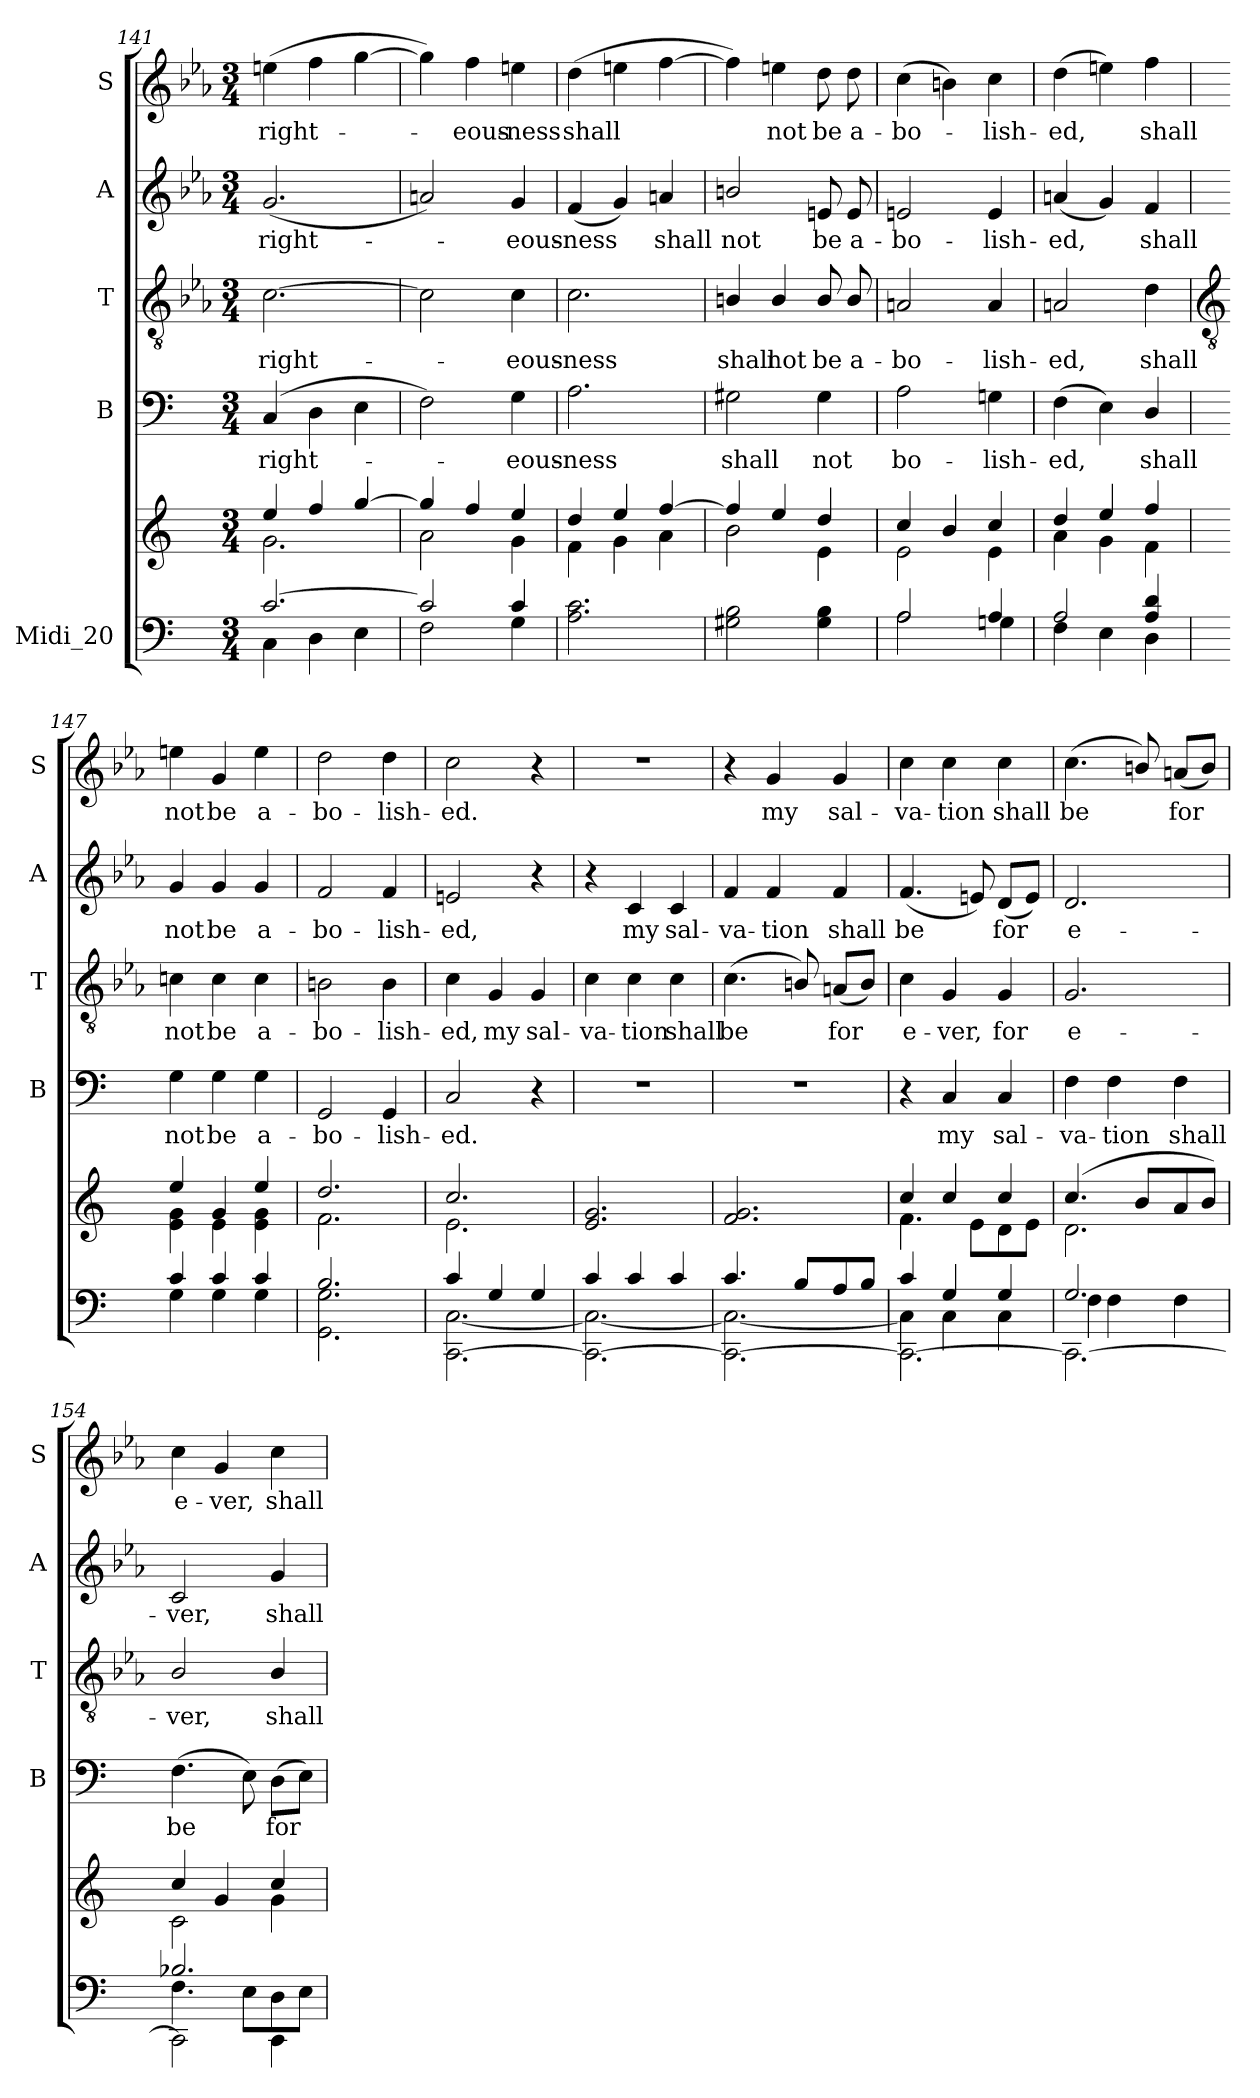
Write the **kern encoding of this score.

**kern	**kern	**kern	**text	**kern	**text	**kern	**text	**kern	**text
*part5	*part5	*part4	*part4	*part3	*part3	*part2	*part2	*part1	*part1
*staff6	*staff5	*staff4	*staff4	*staff3	*staff3	*staff2	*staff2	*staff1	*staff1
*I"Midi_20	*	*I"B	*	*I"T	*	*I"A	*	*I"S	*
*	*	*I'B	*	*I'T	*	*I'A	*	*I'S	*
*clefF4	*clefG2	*clefF4	*	*clefGv2	*	*clefG2	*	*clefG2	*
*k[]	*k[]	*k[]	*	*k[b-e-a-]	*	*k[b-e-a-]	*	*k[b-e-a-]	*
*C:	*C:	*C:	*	*E-:	*	*E-:	*	*E-:	*
*M3/4	*M3/4	*M3/4	*	*M3/4	*	*M3/4	*	*M3/4	*
=141	=141	=141	=141	=141	=141	=141	=141	=141	=141
*^	*^	*	*	*	*	*	*	*	*
!	!	!	!	!	!LO:LY:b	!	!LO:LY:b	!	!LO:LY:b	!	!LO:LY:b
[2.c/	4C\	4ee/	2.g\	(>4C	right-	[2.c	right-	(<2.g	right-	(>4een	right-
.	4D\	4ff/	.	4D	.	.	.	.	.	4ff	.
.	4E\	[4gg/	.	4E	.	.	.	.	.	[4gg	.
=142	=142	=142	=142	=142	=142	=142	=142	=142	=142	=142	=142
2c/]	2F\	4gg/]	2a\	2F)	.	2c]	.	2an)	.	4gg])	.
!	!	!	!	!	!	!	!	!	!	!	!LO:LY:b
.	.	4ff/	.	.	.	.	.	.	.	4ff	eous-
!	!	!	!	!	!LO:LY:b	!	!LO:LY:b	!	!LO:LY:b	!	!LO:LY:b
4c/	4G\	4ee/	4g\	4G	eous-	4c	eous-	4g	eous-	4een	-ness
=143	=143	=143	=143	=143	=143	=143	=143	=143	=143	=143	=143
!	!	!	!	!	!LO:LY:b	!	!LO:LY:b	!	!LO:LY:b	!	!LO:LY:b
2.A\ 2.c\	2ryy	4dd/	4f\	2.A	-ness	2.c	-ness	(<4f	-ness	(>4dd	shall
.	.	4ee/	4g\	.	.	.	.	4g)	.	4een	.
!	!	!	!	!	!	!	!	!	!LO:LY:b	!	!
.	4ryy	[4ff/	4a\	.	.	.	.	4an	shall	[4ff	.
=144	=144	=144	=144	=144	=144	=144	=144	=144	=144	=144	=144
!	!	!	!	!	!LO:LY:b	!	!LO:LY:b	!	!LO:LY:b	!	!
2G#X\ 2B\	2ryy	4ff/]	2b\	2G#X	shall	4Bn/	shall	2bn/	not	4ff])	.
!	!	!	!	!	!	!	!LO:LY:b	!	!	!	!LO:LY:b
.	.	4ee/	.	.	.	4B/	not	.	.	4een	not
!	!	!	!	!	!LO:LY:b	!	!LO:LY:b	!	!LO:LY:b	!	!LO:LY:b
4G#\ 4B\	4ryy	4dd/	4e\	4G#	not	8B/	be	8en	be	8dd	be
!	!	!	!	!	!	!	!LO:LY:b	!	!LO:LY:b	!	!LO:LY:b
.	.	.	.	.	.	8B/	a-	8e	a-	8dd	a-
=145	=145	=145	=145	=145	=145	=145	=145	=145	=145	=145	=145
!	!	!	!	!	!LO:LY:b	!	!LO:LY:b	!	!LO:LY:b	!	!LO:LY:b
2A/	2A\	4cc/	2e\	2A	bo-	2An	-bo-	2en	-bo-	(>4cc	-bo-
.	.	4b/	.	.	.	.	.	.	.	4bn)	.
!	!	!	!	!	!LO:LY:b	!	!LO:LY:b	!	!LO:LY:b	!	!LO:LY:b
4A/	4Gn\	4cc/	4e\	4Gn	-lish-	4A	-lish-	4e	-lish-	4cc	lish-
=146	=146	=146	=146	=146	=146	=146	=146	=146	=146	=146	=146
!	!	!	!	!	!LO:LY:b	!	!LO:LY:b	!	!LO:LY:b	!	!LO:LY:b
2A/	4F\	4dd/	4a\	(>4F	-ed,	2An	-ed,	(<4an	-ed,	(>4dd	-ed,
.	4E\	4ee/	4g\	4E)	.	.	.	4g)	.	4een)	.
!	!	!	!	!	!LO:LY:b	!	!LO:LY:b	!	!LO:LY:b	!	!LO:LY:b
4A/ 4d/	4D\	4ff/	4f\	4D/	shall	4d	shall	4f	shall	4ff	shall
*v	*v	*	*	*	*	*	*	*	*	*	*
!!LO:LB:g=z
=147	=147	=147	=147	=147	=147	=147	=147	=147	=147	=147
*	*	*	*	*	*clefGv2	*	*	*	*	*
*^	*	*	*	*	*	*	*	*	*	*
*	*^	*	*	*	*	*	*	*	*	*	*
!	!	!LO:N:vis=1	!	!	!	!LO:LY:b	!	!LO:LY:b	!	!LO:LY:b	!	!LO:LY:b
4c/	4G\	2.ryy	4ee/	4e\ 4g\	4G	not	4cn	not	4g	not	4een	not
!	!	!	!	!	!	!LO:LY:b	!	!LO:LY:b	!	!LO:LY:b	!	!LO:LY:b
4c/	4G\	.	4g/	4e\	4G	be	4c	be	4g	be	4g	be
!	!	!	!	!	!	!LO:LY:b	!	!LO:LY:b	!	!LO:LY:b	!	!LO:LY:b
4c/	4G\	.	4ee/	4e\ 4g\	4G	a-	4c	a-	4g	a-	4ee	a-
=148	=148	=148	=148	=148	=148	=148	=148	=148	=148	=148	=148	=148
!	!	!LO:N:vis=1	!	!	!	!LO:LY:b	!	!LO:LY:b	!	!LO:LY:b	!	!LO:LY:b
2.B/	2.GG\ 2.G\	2.ryy	2.dd/	2.f\	2GG	-bo-	2Bn	-bo-	2f	-bo-	2dd	-bo-
!	!	!	!	!	!	!LO:LY:b	!	!LO:LY:b	!	!LO:LY:b	!	!LO:LY:b
.	.	.	.	.	4GG	-lish-	4B	-lish-	4f	-lish-	4dd	-lish-
=149	=149	=149	=149	=149	=149	=149	=149	=149	=149	=149	=149	=149
!	!	!	!	!	!	!LO:LY:b	!	!LO:LY:b	!	!LO:LY:b	!	!LO:LY:b
4c/	[2.C\	[2.CC\	2.cc/	2.e\	2C	-ed.	4c	-ed,	2en	-ed,	2cc	-ed.
!	!	!	!	!	!	!	!	!LO:LY:b	!	!	!	!
4G/	.	.	.	.	.	.	4G	my	.	.	.	.
!	!	!	!	!	!	!	!	!LO:LY:b	!	!	!	!
4G/	.	.	.	.	4r	.	4G	sal-	4r	.	4r	.
=150	=150	=150	=150	=150	=150	=150	=150	=150	=150	=150	=150	=150
!	!	!	!	!	!LO:N:vis=1	!	!	!LO:LY:b	!	!	!LO:N:vis=1	!
4c/	2.C\_	2.CC\_	2.e/ 2.g/	2ryy	2.r	.	4c	-va-	4r	.	2.r	.
!	!	!	!	!	!	!	!	!LO:LY:b	!	!LO:LY:b	!	!
4c/	.	.	.	.	.	.	4c	-tion	4c	my	.	.
!	!	!	!	!	!	!	!	!LO:LY:b	!	!LO:LY:b	!	!
4c/	.	.	.	4ryy	.	.	4c	shall	4c	sal-	.	.
=151	=151	=151	=151	=151	=151	=151	=151	=151	=151	=151	=151	=151
!	!	!	!	!	!LO:N:vis=1	!	!	!LO:LY:b	!	!LO:LY:b	!	!
4.c/	2.C\_	2.CC\_	2.f/ 2.g/	2ryy	2.r	.	(<4.c	be	4f	-va-	4r	.
!	!	!	!	!	!	!	!	!	!	!LO:LY:b	!	!LO:LY:b
.	.	.	.	.	.	.	.	.	4f	-tion	4g	my
8B/L	.	.	.	.	.	.	8Bn/)	.	.	.	.	.
!	!	!	!	!	!	!	!	!LO:LY:b	!	!LO:LY:b	!	!LO:LY:b
8A/	.	.	.	4ryy	.	.	(<8AnL	for	4f	shall	4g	sal-
8B/J	.	.	.	.	.	.	8BJ)	.	.	.	.	.
=152	=152	=152	=152	=152	=152	=152	=152	=152	=152	=152	=152	=152
!	!	!	!	!	!	!	!	!LO:LY:b	!	!LO:LY:b	!	!LO:LY:b
4c/	4C\]	2.CC\_	4cc/	4.f\	4r	.	4c	e-	(<4.f	be	4cc	-va-
!	!	!	!	!	!	!LO:LY:b	!	!LO:LY:b	!	!	!	!LO:LY:b
4G/	4C\	.	4cc/	.	4C	my	4G	-ver,	.	.	4cc	-tion
.	.	.	.	8e\L	.	.	.	.	8en)	.	.	.
!	!	!	!	!	!	!LO:LY:b	!	!LO:LY:b	!	!LO:LY:b	!	!LO:LY:b
4G/	4C\	.	4cc/	8d\	4C	sal-	4G	for	(<8dL	for	4cc	shall
.	.	.	.	8e\J	.	.	.	.	8eJ)	.	.	.
=153	=153	=153	=153	=153	=153	=153	=153	=153	=153	=153	=153	=153
!	!	!	!	!	!	!LO:LY:b	!	!LO:LY:b	!	!LO:LY:b	!	!LO:LY:b
2.G/	4F\	2.CC\_	(<4.cc/	2.d\	4F	-va-	2.G	e-	2.d	e-	(<4.cc	be
!	!	!	!	!	!	!LO:LY:b	!	!	!	!	!	!
.	4F\	.	.	.	4F	-tion	.	.	.	.	.	.
.	.	.	8b/L	.	.	.	.	.	.	.	8bn/)	.
!	!	!	!	!	!	!LO:LY:b	!	!	!	!	!	!LO:LY:b
.	4F\	.	8a/	.	4F	shall	.	.	.	.	(<8anL	for
.	.	.	8b/J)	.	.	.	.	.	.	.	8bJ)	.
=154	=154	=154	=154	=154	=154	=154	=154	=154	=154	=154	=154	=154
!	!	!	!	!	!	!LO:LY:b	!	!LO:LY:b	!	!LO:LY:b	!	!LO:LY:b
2.B-X/	4.F\	2CC\]	4cc/	2c\	(>4.F	be	2B-/	-ver,	2c	-ver,	4cc	e-
!	!	!	!	!	!	!	!	!	!	!	!	!LO:LY:b
.	.	.	4g/	.	.	.	.	.	.	.	4g	-ver,
.	8E\L	.	.	.	8E)	.	.	.	.	.	.	.
!	!	!	!	!	!	!LO:LY:b	!	!LO:LY:b	!	!LO:LY:b	!	!LO:LY:b
.	8D\	4CC\	4cc/	4g\	(>8DL	for	4B-/	shall	4g	shall	4cc	shall
.	8E\J	.	.	.	8EJ)	.	.	.	.	.	.	.
*v	*v	*v	*	*	*	*	*	*	*	*	*	*
*	*v	*v	*	*	*	*	*	*	*	*
=	=	=	=	=	=	=	=	=	=
*-	*-	*-	*-	*-	*-	*-	*-	*-	*-
